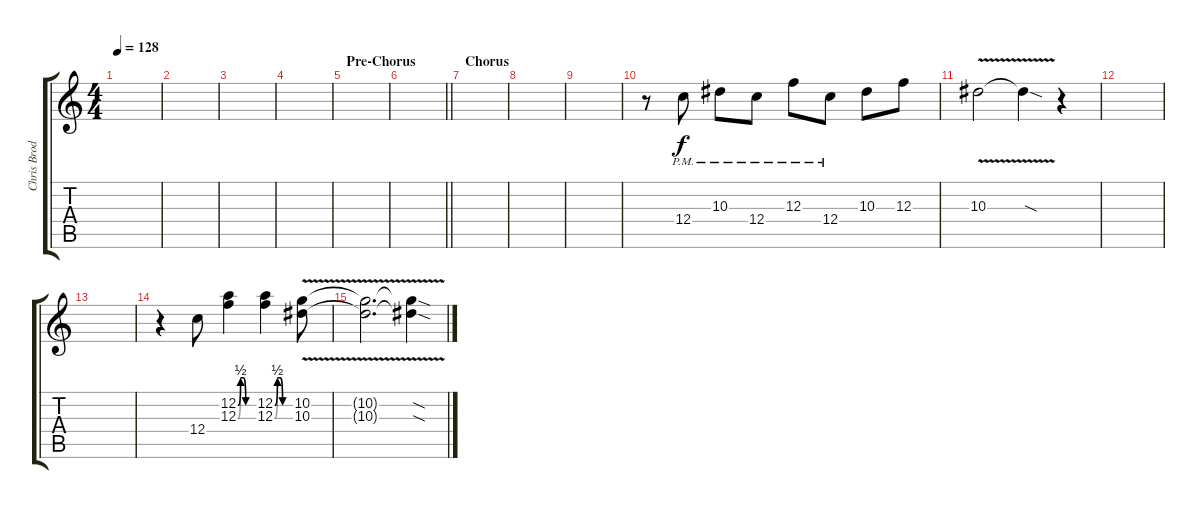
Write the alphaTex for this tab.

\track ("Chris Broderick" "Chris Brod") {instrument overdrivenguitar}
\staff {score tabs}
\tuning (D4 A3 F3 C3 G2 D2) {hide}
\ts (4 4)
\tempo 128
\clef g2
\ks c
|
|
|
|
\section ("" "Pre-Chorus")
|
\barLineRight lightlight
|
\section ("" "Chorus")
|
|
|
r.8 12.4{pm}.8 10.3{pm}.8 12.4{pm}.8 12.3{pm}.8 12.4{pm}.8 10.3.8 12.3.8 |
10.3{v}.2 10.3{v sod t}.4 r.4 |
|
|
r.4 12.4.8 (12.2{be (custom 0 0 10 2 20 2 30 0 60 0)} 12.3{be (custom 0 0 10 2 20 2 30 0 60 0)}).4 (12.2{be (custom 0 0 10 2 20 2 30 0 60 0)} 12.3{be (custom 0 0 10 2 20 2 30 0 60 0)}).4 (10.2{v} 10.3{v}).8 |
(10.2{t} 10.3{t}).2{d} (10.2{v sod t} 10.3{v sod t}).4
